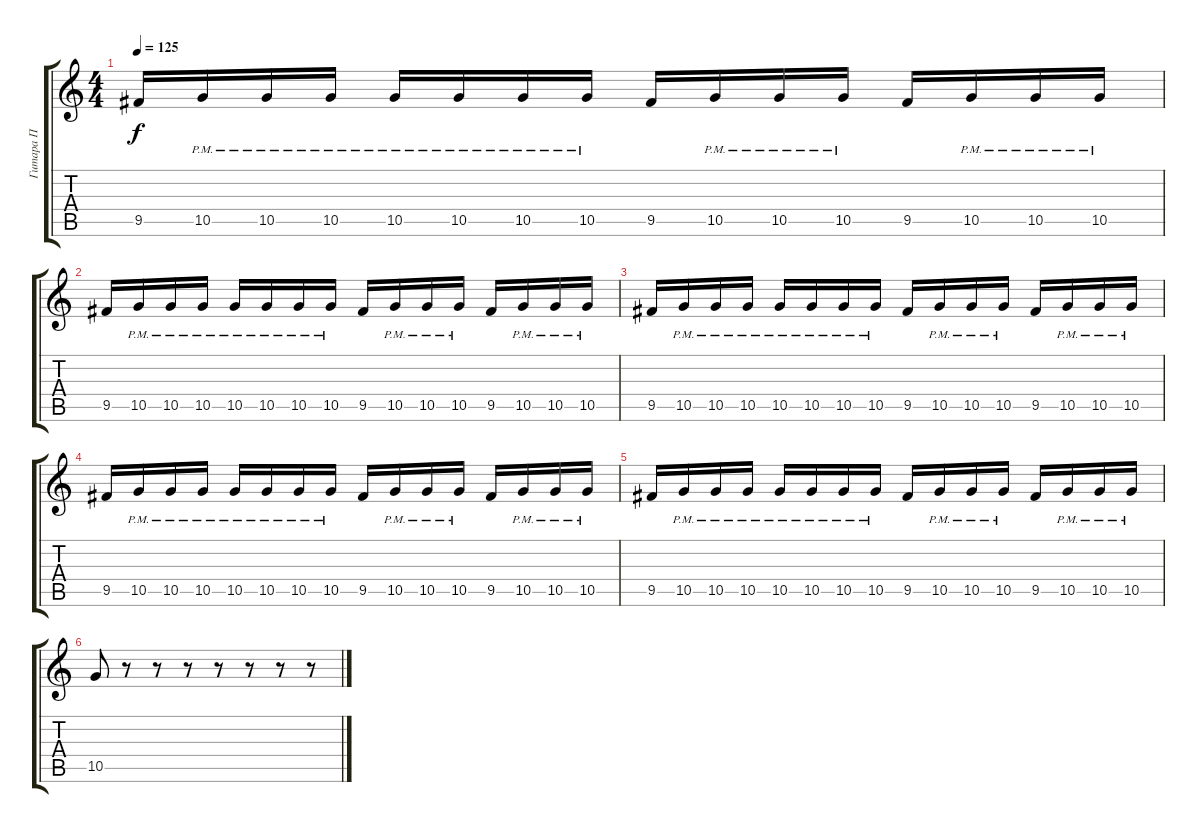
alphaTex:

\track ("Гитара П" "Гитара П") {instrument overdrivenguitar}
\staff {score tabs}
\tuning (E4 B3 G3 D3 A2 E2) {hide}
\ts (4 4)
\tempo 125
\clef g2
\ks c
9.5.16{dy f} 10.5{pm}.16 10.5{pm}.16 10.5{pm}.16 10.5{pm}.16 10.5{pm}.16 10.5{pm}.16 10.5{pm}.16 9.5.16 10.5{pm}.16 10.5{pm}.16 10.5{pm}.16 9.5.16 10.5{pm}.16 10.5{pm}.16 10.5{pm}.16 |
9.5.16 10.5{pm}.16 10.5{pm}.16 10.5{pm}.16 10.5{pm}.16 10.5{pm}.16 10.5{pm}.16 10.5{pm}.16 9.5.16 10.5{pm}.16 10.5{pm}.16 10.5{pm}.16 9.5.16 10.5{pm}.16 10.5{pm}.16 10.5{pm}.16 |
9.5.16 10.5{pm}.16 10.5{pm}.16 10.5{pm}.16 10.5{pm}.16 10.5{pm}.16 10.5{pm}.16 10.5{pm}.16 9.5.16 10.5{pm}.16 10.5{pm}.16 10.5{pm}.16 9.5.16 10.5{pm}.16 10.5{pm}.16 10.5{pm}.16 |
9.5.16 10.5{pm}.16 10.5{pm}.16 10.5{pm}.16 10.5{pm}.16 10.5{pm}.16 10.5{pm}.16 10.5{pm}.16 9.5.16 10.5{pm}.16 10.5{pm}.16 10.5{pm}.16 9.5.16 10.5{pm}.16 10.5{pm}.16 10.5{pm}.16 |
9.5.16 10.5{pm}.16 10.5{pm}.16 10.5{pm}.16 10.5{pm}.16 10.5{pm}.16 10.5{pm}.16 10.5{pm}.16 9.5.16 10.5{pm}.16 10.5{pm}.16 10.5{pm}.16 9.5.16 10.5{pm}.16 10.5{pm}.16 10.5{pm}.16 |
10.5.8 r.8 r.8 r.8 r.8 r.8 r.8 r.8
